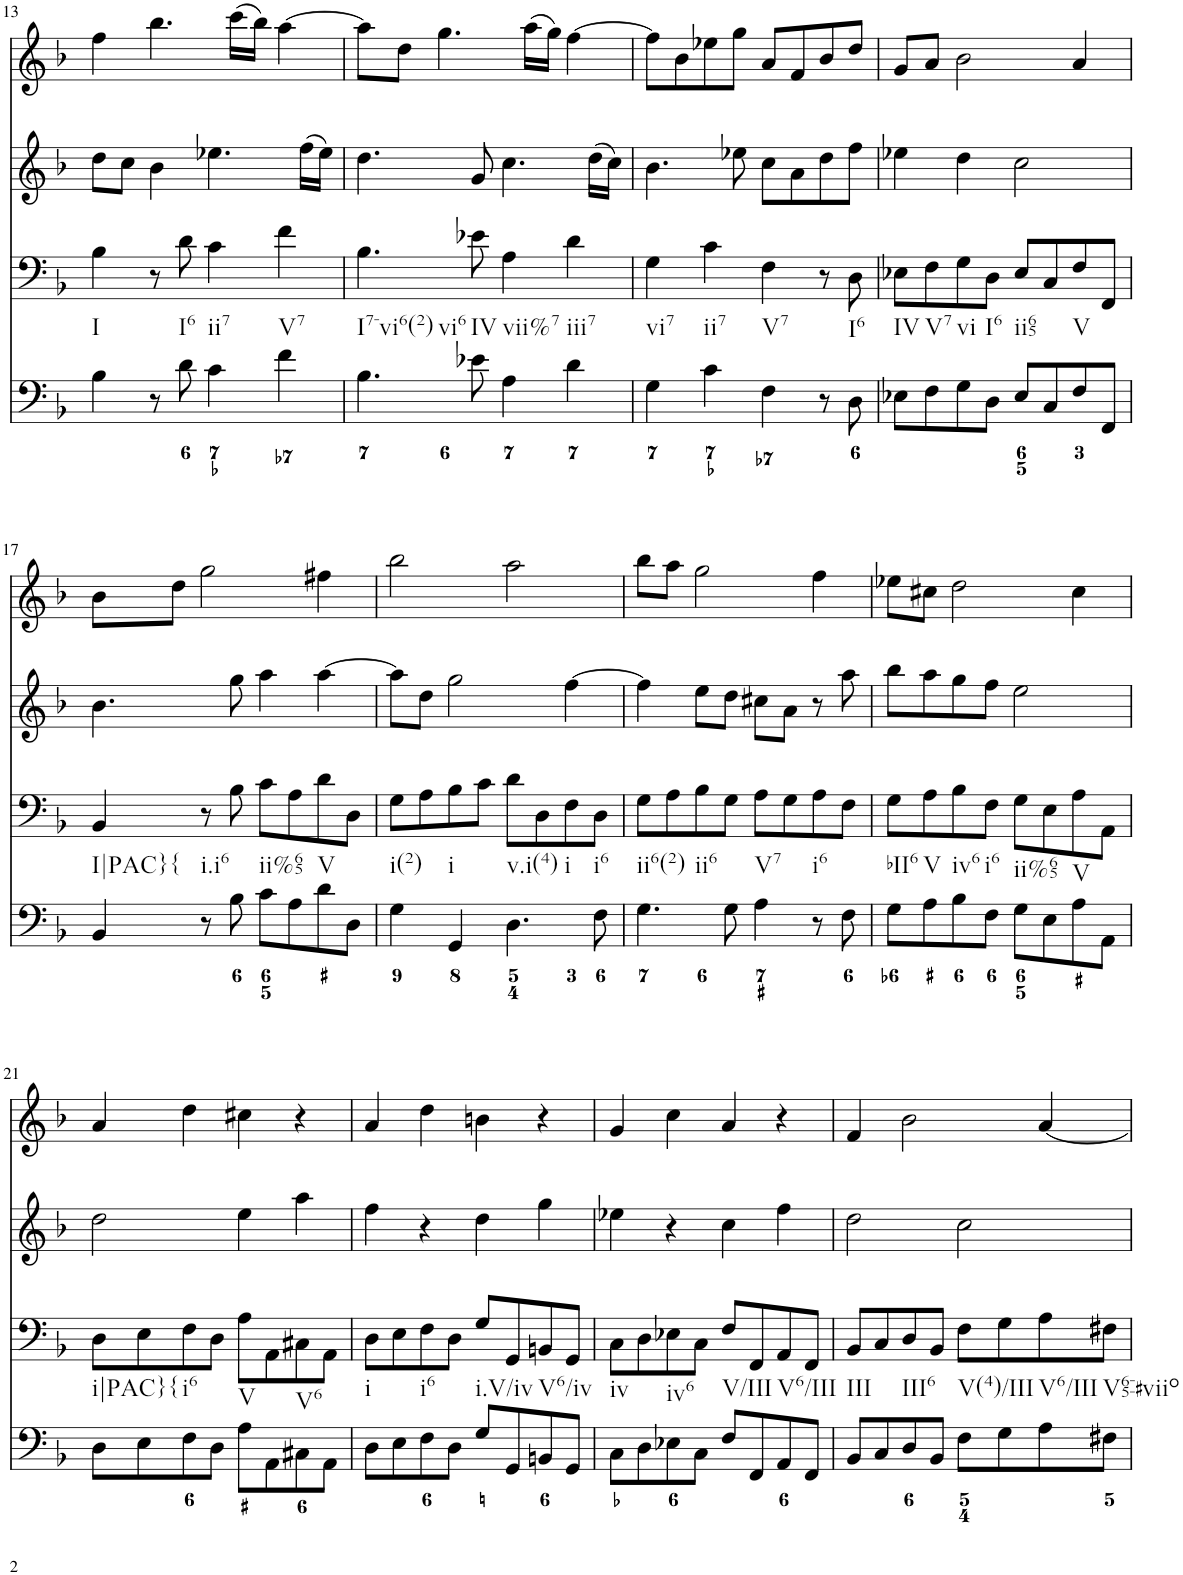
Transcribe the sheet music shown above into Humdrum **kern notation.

**kern	**kern	**kern	**kern
*part4	*part3	*part2	*part1
*staff4	*staff3	*staff2	*staff1
*I"Piano	*I"Piano	*I"Piano	*I"Piano
*I'Pno	*I'Pno	*I'Pno	*I'Pno
!!LO:PB:g=z
*clefF4	*clefF4	*clefG2	*clefG2
*k[b-]	*k[b-]	*k[b-]	*k[b-]
*d:	*d:	*d:	*d:
*M4/4	*M4/4	*M4/4	*M4/4
*met(c)	*met(c)	*met(c)	*met(c)
=13	=13	=13	=13
!	!LO:TX:b:t=I	!	!
4B-\	4B-\	8dd\L	4ff\
.	.	8cc\J	.
8r	8r	4b-\	4.bb-\
!	!LO:TX:b:t=I6	!	!
8d\	8d\	.	.
!	!LO:TX:b:t=ii7	!	!
4c\	4c\	4.ee-X\	.
.	.	.	(16ccc\LL
.	.	.	16bb-\JJ)
!	!LO:TX:b:t=V7	!	!
4f\	4f\	.	[4aa\
.	.	(16ff\LL	.
.	.	16ee-\JJ)	.
=14	=14	=14	=14
!	!LO:TX:b:t=I7-vi6(2)	!	!
!	!LO:TX:b:t=vi6	!	!
4.B-\	4.B-\	4.dd\	8aa\L]
.	.	.	8dd\J
.	.	.	4.gg\
!	!LO:TX:b:t=IV	!	!
8e-X\	8e-X\	8g/	.
!	!LO:TX:b:t=vii%7	!	!
4A\	4A\	4.cc\	.
.	.	.	(16aa\LL
.	.	.	16gg\JJ)
!	!LO:TX:b:t=iii7	!	!
4d\	4d\	.	[4ff\
.	.	(16dd\LL	.
.	.	16cc\JJ)	.
=15	=15	=15	=15
!	!LO:TX:b:t=vi7	!	!
4G\	4G\	4.b-\	8ff\L]
.	.	.	8b-\
!	!LO:TX:b:t=ii7	!	!
4c\	4c\	.	8ee-X\
.	.	8ee-X\	8gg\J
!	!LO:TX:b:t=V7	!	!
4F\	4F\	8cc\L	8a/L
.	.	8a\	8f/
8r	8r	8dd\	8b-/
!	!LO:TX:b:t=I6	!	!
8D\	8D\	8ff\J	8dd/J
=16	=16	=16	=16
!	!LO:TX:b:t=IV	!	!
8E-X\L	8E-X\L	4ee-X\	8g/L
!	!LO:TX:b:t=V7	!	!
8F\	8F\	.	8a/J
!	!LO:TX:b:t=vi	!	!
8G\	8G\	4dd\	2b-\
!	!LO:TX:b:t=I6	!	!
8D\J	8D\J	.	.
!	!LO:TX:b:t=ii65	!	!
8E-/L	8E-/L	2cc\	.
8C/	8C/	.	.
!	!LO:TX:b:t=V	!	!
8F/	8F/	.	4a/
8FF/J	8FF/J	.	.
!!LO:LB:g=z
=17	=17	=17	=17
!	!LO:TX:b:t=I|PAC}	!	!
!	!LO:TX:b:t={	!	!
4BB-/	4BB-/	4.b-\	8b-\L
.	.	.	8dd\J
!	!LO:TX:b:t=i.i6	!	!
8r	8r	.	2gg\
8B-\	8B-\	8gg\	.
!	!LO:TX:b:t=ii%65	!	!
8c\L	8c\L	4aa\	.
8A\	8A\	.	.
!	!LO:TX:b:t=V	!	!
8d\	8d\	[4aa\	4ff#X\
8D\J	8D\J	.	.
=18	=18	=18	=18
!	!LO:TX:b:t=i(2)	!	!
4G\	8G\L	8aa\L]	2bb-\
.	8A\	8dd\J	.
!	!LO:TX:b:t=i	!	!
4GG/	8B-\	2gg\	.
.	8c\J	.	.
!	!LO:TX:b:t=v.i(4)	!	!
4.D\	8d\L	.	2aa\
.	8D\	.	.
!	!LO:TX:b:t=i	!	!
.	8F\	[4ff\	.
!	!LO:TX:b:t=i6	!	!
8F\	8D\J	.	.
=19	=19	=19	=19
!	!LO:TX:b:t=ii6(2)	!	!
4.G\	8G\L	4ff\]	8bb-\L
.	8A\	.	8aa\J
!	!LO:TX:b:t=ii6	!	!
.	8B-\	8ee\L	2gg\
8G\	8G\J	8dd\J	.
!	!LO:TX:b:t=V7	!	!
4A\	8A\L	8cc#X\L	.
.	8G\	8a\J	.
!	!LO:TX:b:t=i6	!	!
8r	8A\	8r	4ff\
8F\	8F\J	8aa\	.
=20	=20	=20	=20
!	!LO:TX:b:t=bII6	!	!
8G\L	8G\L	8bb-\L	8ee-X\L
!	!LO:TX:b:t=V	!	!
8A\	8A\	8aa\	8cc#X\J
!	!LO:TX:b:t=iv6	!	!
8B-\	8B-\	8gg\	2dd\
!	!LO:TX:b:t=i6	!	!
8F\J	8F\J	8ff\J	.
!	!LO:TX:b:t=ii%65	!	!
8G\L	8G\L	2ee\	.
8E\	8E\	.	.
!	!LO:TX:b:t=V	!	!
8A\	8A\	.	4cc#\
8AA\J	8AA\J	.	.
!!LO:LB:g=z
=21	=21	=21	=21
!	!LO:TX:b:t=i|PAC}{	!	!
8D\L	8D\L	2dd\	4a/
8E\	8E\	.	.
!	!LO:TX:b:t=i6	!	!
8F\	8F\	.	4dd\
8D\J	8D\J	.	.
!	!LO:TX:b:t=V	!	!
8A\L	8A\L	4ee\	4cc#X\
8AA\	8AA\	.	.
!	!LO:TX:b:t=V6	!	!
8C#X\	8C#X\	4aa\	4r
8AA\J	8AA\J	.	.
=22	=22	=22	=22
!	!LO:TX:b:t=i	!	!
8D\L	8D\L	4ff\	4a/
8E\	8E\	.	.
!	!LO:TX:b:t=i6	!	!
8F\	8F\	4r	4dd\
8D\J	8D\J	.	.
!	!LO:TX:b:t=i.V/iv	!	!
8G/L	8G/L	4dd\	4bn\
8GG/	8GG/	.	.
!	!LO:TX:b:t=V6/iv	!	!
8BBn/	8BBn/	4gg\	4r
8GG/J	8GG/J	.	.
=23	=23	=23	=23
!	!LO:TX:b:t=iv	!	!
8C\L	8C\L	4ee-X\	4g/
8D\	8D\	.	.
!	!LO:TX:b:t=iv6	!	!
8E-X\	8E-X\	4r	4cc\
8C\J	8C\J	.	.
!	!LO:TX:b:t=V/III	!	!
8F/L	8F/L	4cc\	4a/
8FF/	8FF/	.	.
!	!LO:TX:b:t=V6/III	!	!
8AA/	8AA/	4ff\	4r
8FF/J	8FF/J	.	.
=24	=24	=24	=24
!	!LO:TX:b:t=III	!	!
8BB-/L	8BB-/L	2dd\	4f/
8C/	8C/	.	.
!	!LO:TX:b:t=III6	!	!
8D/	8D/	.	2b-\
8BB-/J	8BB-/J	.	.
!	!LO:TX:b:t=V(4)/III	!	!
8F\L	8F\L	2cc\	.
8G\	8G\	.	.
!	!LO:TX:b:t=V6/III	!	!
8A\	8A\	.	[4a/
!	!LO:TX:b:t=V65-#viio	!	!
8F#X\J	8F#X\J	.	.
=	=	=	=
*-	*-	*-	*-
